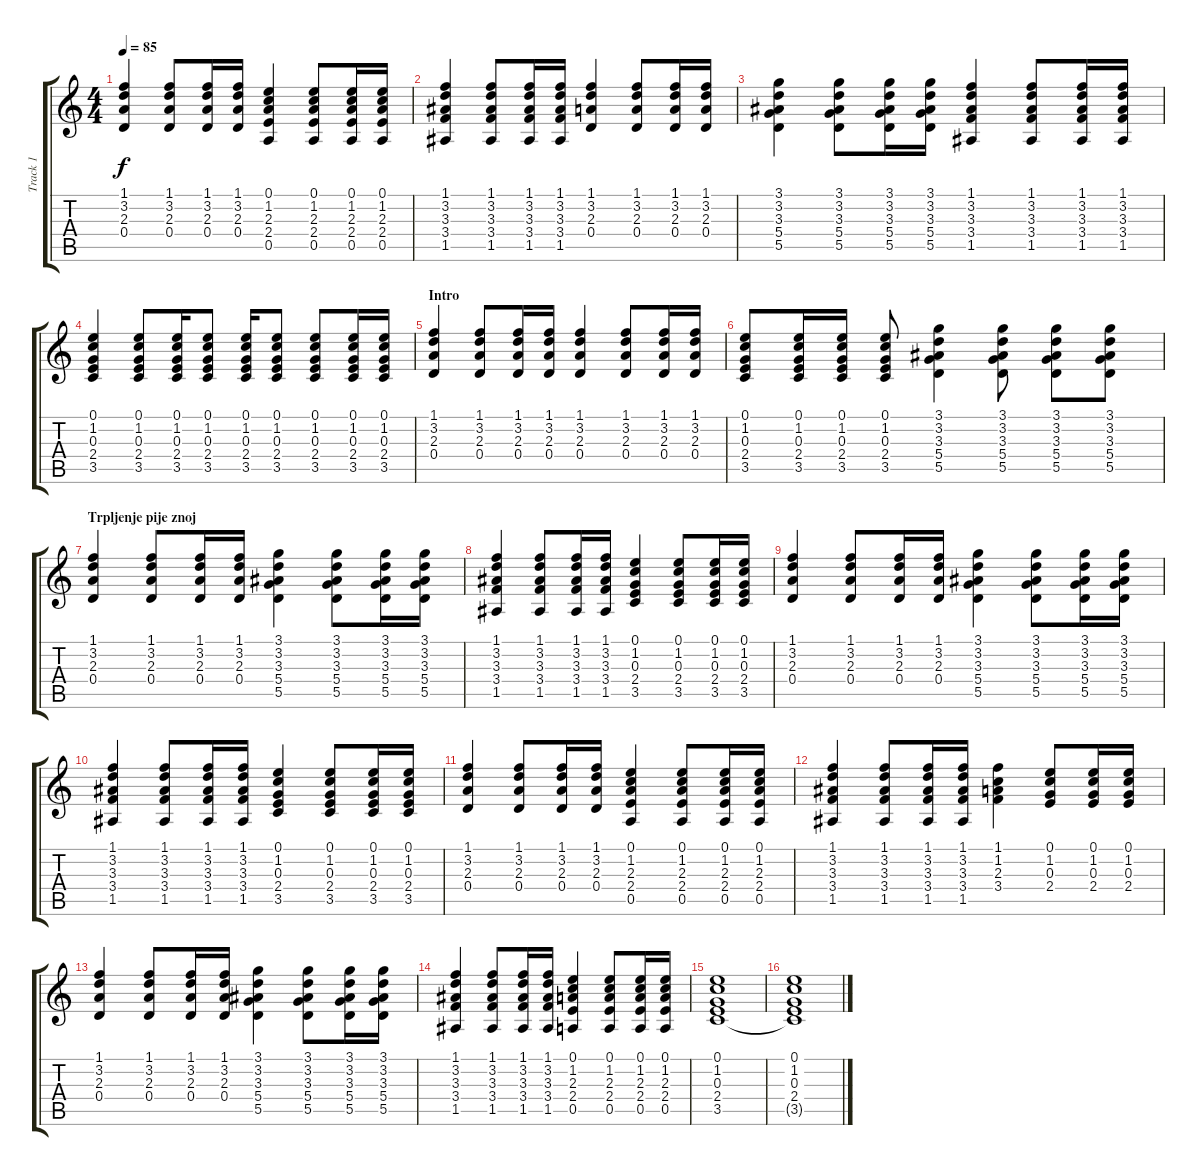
\track ("Track 1" "Track 1") {instrument acousticguitarnylon}
\staff {score tabs}
\tuning (E4 B3 G3 D3 A2 E2) {hide}
\ts (4 4)
\tempo 85
\clef g2
\ks c
(1.1 3.2 2.3 0.4).4{dy f} (1.1 3.2 2.3 0.4).8 (1.1 3.2 2.3 0.4).16 (1.1 3.2 2.3 0.4).16 (0.1 1.2 2.3 2.4 0.5).4 (0.1 1.2 2.3 2.4 0.5).8 (0.1 1.2 2.3 2.4 0.5).16 (0.1 1.2 2.3 2.4 0.5).16 |
(1.1 3.2 3.3 3.4 1.5).4 (1.1 3.2 3.3 3.4 1.5).8 (1.1 3.2 3.3 3.4 1.5).16 (1.1 3.2 3.3 3.4 1.5).16 (1.1 3.2 2.3 0.4).4 (1.1 3.2 2.3 0.4).8 (1.1 3.2 2.3 0.4).16 (1.1 3.2 2.3 0.4).16 |
(3.1 3.2 3.3 5.4 5.5).4 (3.1 3.2 3.3 5.4 5.5).8 (3.1 3.2 3.3 5.4 5.5).16 (3.1 3.2 3.3 5.4 5.5).16 (1.1 3.2 3.3 3.4 1.5).4 (1.1 3.2 3.3 3.4 1.5).8 (1.1 3.2 3.3 3.4 1.5).16 (1.1 3.2 3.3 3.4 1.5).16 |
(0.1 1.2 0.3 2.4 3.5).4 (0.1 1.2 0.3 2.4 3.5).8 (0.1 1.2 0.3 2.4 3.5).16 (0.1 1.2 0.3 2.4 3.5).8 (0.1 1.2 0.3 2.4 3.5).16 (0.1 1.2 0.3 2.4 3.5).8 (0.1 1.2 0.3 2.4 3.5).8 (0.1 1.2 0.3 2.4 3.5).16 (0.1 1.2 0.3 2.4 3.5).16 |
\section ("" "Intro")
(1.1 3.2 2.3 0.4).4 (1.1 3.2 2.3 0.4).8 (1.1 3.2 2.3 0.4).16 (1.1 3.2 2.3 0.4).16 (1.1 3.2 2.3 0.4).4 (1.1 3.2 2.3 0.4).8 (1.1 3.2 2.3 0.4).16 (1.1 3.2 2.3 0.4).16 |
(0.1 1.2 0.3 2.4 3.5).8 (0.1 1.2 0.3 2.4 3.5).16 (0.1 1.2 0.3 2.4 3.5).16 (0.1 1.2 0.3 2.4 3.5).8 (3.1 3.2 3.3 5.4 5.5).4 (3.1 3.2 3.3 5.4 5.5).8 (3.1 3.2 3.3 5.4 5.5).8 (3.1 3.2 3.3 5.4 5.5).8 |
\section ("" "Trpljenje pije znoj")
(1.1 3.2 2.3 0.4).4 (1.1 3.2 2.3 0.4).8 (1.1 3.2 2.3 0.4).16 (1.1 3.2 2.3 0.4).16 (3.1 3.2 3.3 5.4 5.5).4 (3.1 3.2 3.3 5.4 5.5).8 (3.1 3.2 3.3 5.4 5.5).16 (3.1 3.2 3.3 5.4 5.5).16 |
(1.1 3.2 3.3 3.4 1.5).4 (1.1 3.2 3.3 3.4 1.5).8 (1.1 3.2 3.3 3.4 1.5).16 (1.1 3.2 3.3 3.4 1.5).16 (0.1 1.2 0.3 2.4 3.5).4 (0.1 1.2 0.3 2.4 3.5).8 (0.1 1.2 0.3 2.4 3.5).16 (0.1 1.2 0.3 2.4 3.5).16 |
(1.1 3.2 2.3 0.4).4 (1.1 3.2 2.3 0.4).8 (1.1 3.2 2.3 0.4).16 (1.1 3.2 2.3 0.4).16 (3.1 3.2 3.3 5.4 5.5).4 (3.1 3.2 3.3 5.4 5.5).8 (3.1 3.2 3.3 5.4 5.5).16 (3.1 3.2 3.3 5.4 5.5).16 |
(1.1 3.2 3.3 3.4 1.5).4 (1.1 3.2 3.3 3.4 1.5).8 (1.1 3.2 3.3 3.4 1.5).16 (1.1 3.2 3.3 3.4 1.5).16 (0.1 1.2 0.3 2.4 3.5).4 (0.1 1.2 0.3 2.4 3.5).8 (0.1 1.2 0.3 2.4 3.5).16 (0.1 1.2 0.3 2.4 3.5).16 |
(1.1 3.2 2.3 0.4).4 (1.1 3.2 2.3 0.4).8 (1.1 3.2 2.3 0.4).16 (1.1 3.2 2.3 0.4).16 (0.1 1.2 2.3 2.4 0.5).4 (0.1 1.2 2.3 2.4 0.5).8 (0.1 1.2 2.3 2.4 0.5).16 (0.1 1.2 2.3 2.4 0.5).16 |
(1.1 3.2 3.3 3.4 1.5).4 (1.1 3.2 3.3 3.4 1.5).8 (1.1 3.2 3.3 3.4 1.5).16 (1.1 3.2 3.3 3.4 1.5).16 (1.1 1.2 2.3 3.4).4 (0.1 1.2 0.3 2.4).8 (0.1 1.2 0.3 2.4).16 (0.1 1.2 0.3 2.4).16 |
(1.1 3.2 2.3 0.4).4 (1.1 3.2 2.3 0.4).8 (1.1 3.2 2.3 0.4).16 (1.1 3.2 2.3 0.4).16 (3.1 3.2 3.3 5.4 5.5).4 (3.1 3.2 3.3 5.4 5.5).8 (3.1 3.2 3.3 5.4 5.5).16 (3.1 3.2 3.3 5.4 5.5).16 |
(1.1 3.2 3.3 3.4 1.5).4 (1.1 3.2 3.3 3.4 1.5).8 (1.1 3.2 3.3 3.4 1.5).16 (1.1 3.2 3.3 3.4 1.5).16 (0.1 1.2 2.3 2.4 0.5).4 (0.1 1.2 2.3 2.4 0.5).8 (0.1 1.2 2.3 2.4 0.5).16 (0.1 1.2 2.3 2.4 0.5).16 |
(0.1 1.2 0.3 2.4 3.5).1 |
(0.1 1.2 0.3 2.4 3.5{t}).1
